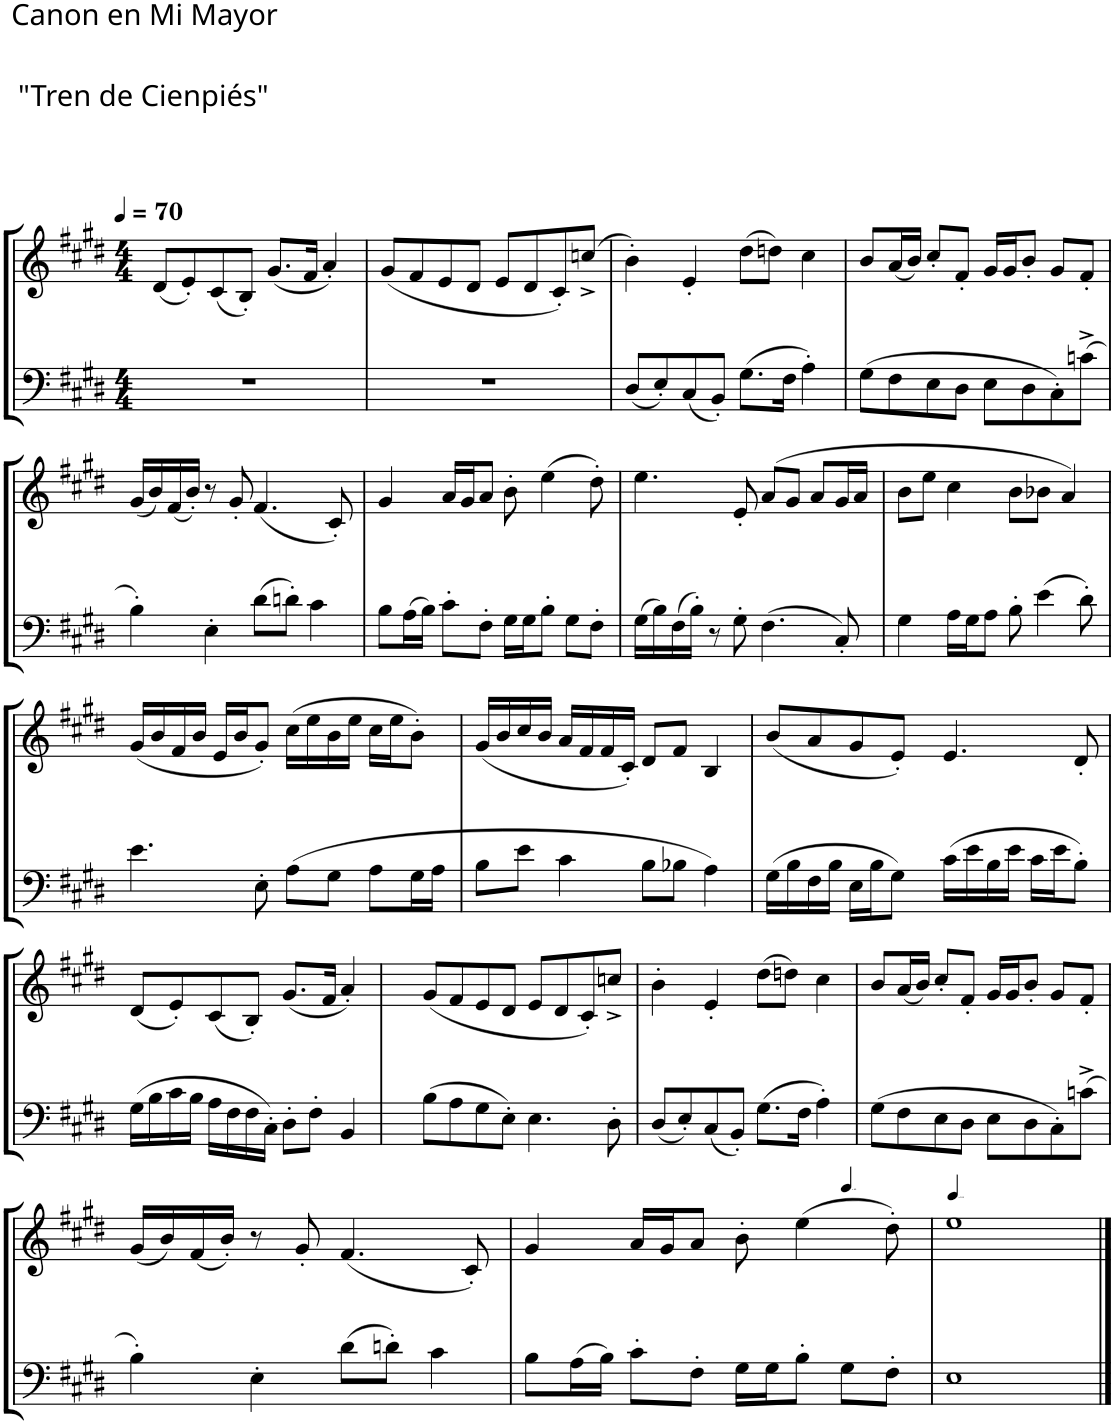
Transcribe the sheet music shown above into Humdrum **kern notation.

**kern	**kern
*part2	*part1
*staff2	*staff1
*I"Fagot	*I"Clarinete en Sib
*	*I'Cl
*clefF4	*clefG2
*	*Trd1c2
*k[f#c#g#d#]	*k[f#c#g#d#]
*M4/4	*M4/4
*MM70	*MM70
=1	=1
1r	(8d#/L
.	8e'/)
.	(8c#/
.	8B'/J)
.	(8.g#/L
.	16f#/Jk
.	4a'/)
=2	=2
1r	(8g#/L
.	8f#/
.	8e/
.	8d#/J
.	8e/L
.	8d#/
.	8c#'/)
.	(8ccn^/J
=3	=3
(8D#/L	4b'\)
8E'/)	.
(8C#/	4e'/
8BB'/J)	.
(8.G#\L	(8dd#\L
.	8ddn\J)
16F#\Jk	.
4A'\)	4cc#\
=4	=4
(8G#\L	8b/L
8F#\	(16a/L
.	16b/JJ)
8E\	8cc#'/L
8D#\J	8f#'/J
8E\L	16g#/LL
.	16g#/J
8D#\	8b'/J
8C#'\)	8g#/L
(8cn^\J	8f#'/J
!!LO:LB:g=z
=5	=5
4B'\)	(16g#/LL
.	16b/)
.	(16f#/
.	16b'/JJ)
4E'\	8r
.	8g#'/
(8d#\L	(4.f#/
8dn'\J)	.
4c#\	.
.	8c#'/)
=6	=6
8B\L	4g#/
(16A\L	.
16B\JJ)	.
8c#'\L	16a/LL
.	16g#/J
8F#'\J	8a/J
16G#\LL	8b'\
16G#\J	.
8B'\J	(4ee\
8G#\L	.
8F#'\J	8dd#'\)
=7	=7
(16G#\LL	4.ee\
16B\)	.
(16F#\	.
16B'\JJ)	.
8r	.
8G#'\	8e'/
(4.F#\	(8a/L
.	8g#/J
.	8a/L
8C#'/)	16g#/L
.	16a/JJ
=8	=8
4G#\	8b\L
.	8ee\J
16A\LL	4cc#\
16G#\J	.
8A\J	.
8B'\	8b\L
(4e\	8b-X\J
.	4a/)
8d#'\)	.
!!LO:LB:g=z
=9	=9
4.e\	(16g#/LL
.	16b/
.	16f#/
.	16b/JJ
.	16e/LL
.	16b/J
8E'\	8g#'/J)
(8A\L	(16cc#\LL
.	16ee\
8G#\J	16b\
.	16ee\JJ
8A\L	16cc#\LL
.	16ee\J
16G#\L	8b'\J)
16A\JJ	.
=10	=10
8B\L	(16g#/LL
.	16b/
8e\J	16cc#/
.	16b/JJ
4c#\	16a/LL
.	16f#/
.	16f#/
.	16c#'/JJ)
8B\L	8d#/L
8B-X\J	8f#/J
4A\)	4B/
=11	=11
(16G#\LL	(8b/L
16B\	.
16F#\	8a/
16B\JJ	.
16E\LL	8g#/
16B\J	.
8G#\J)	8e'/J)
(16c#\LL	4.e/
16e\	.
16B\	.
16e\JJ	.
16c#\LL	.
16e\J	.
8B'\J)	8d#'/
!!LO:LB:g=z
=12	=12
(16G#\LL	(8d#/L
16B\	.
16c#\	8e'/)
16B\JJ	.
16A\LL	(8c#/
16F#\	.
16F#\	8B'/J)
16C#'\JJ)	.
8D#'\L	(8.g#/L
8F#'\J	.
.	16f#/Jk
4BB/	4a'/)
=13	=13
(8B\L	(8g#/L
8A\	8f#/
8G#\	8e/
8E'\J)	8d#/J
4.E\	8e/L
.	8d#/
.	8c#'/)
8D#'\	8ccn^/J
=14	=14
(8D#/L	4b'\
8E'/)	.
(8C#/	4e'/
8BB'/J)	.
(8.G#\L	(8dd#\L
.	8ddn\J)
16F#\Jk	.
4A'\)	4cc#\
=15	=15
(8G#\L	8b/L
8F#\	(16a/L
.	16b/JJ)
8E\	8cc#'/L
8D#\J	8f#'/J
8E\L	16g#/LL
.	16g#/J
8D#\	8b'/J
8C#'\)	8g#/L
(8cn^\J	8f#'/J
!!LO:LB:g=z
=16	=16
4B'\)	(16g#/LL
.	16b/)
.	(16f#/
.	16b'/JJ)
4E'\	8r
.	8g#'/
(8d#\L	(4.f#/
8dn'\J)	.
4c#\	.
.	8c#'/)
=17	=17
*	*^
8B\L	4g#/	2.ryy
(16A\L	.	.
16B\JJ)	.	.
8c#'\L	16a/LL	.
.	16g#/J	.
8F#'\J	8a/J	.
16G#\LL	8b'\	.
16G#\J	.	.
8B'\J	(4ee\	.
*	*MM60	*
8G#\L	.	4ryy
8F#'\J	8dd#'\)	.
*	*v	*v
=18	=18
*	*MM100
1E	1ee
==	==
*-	*-
